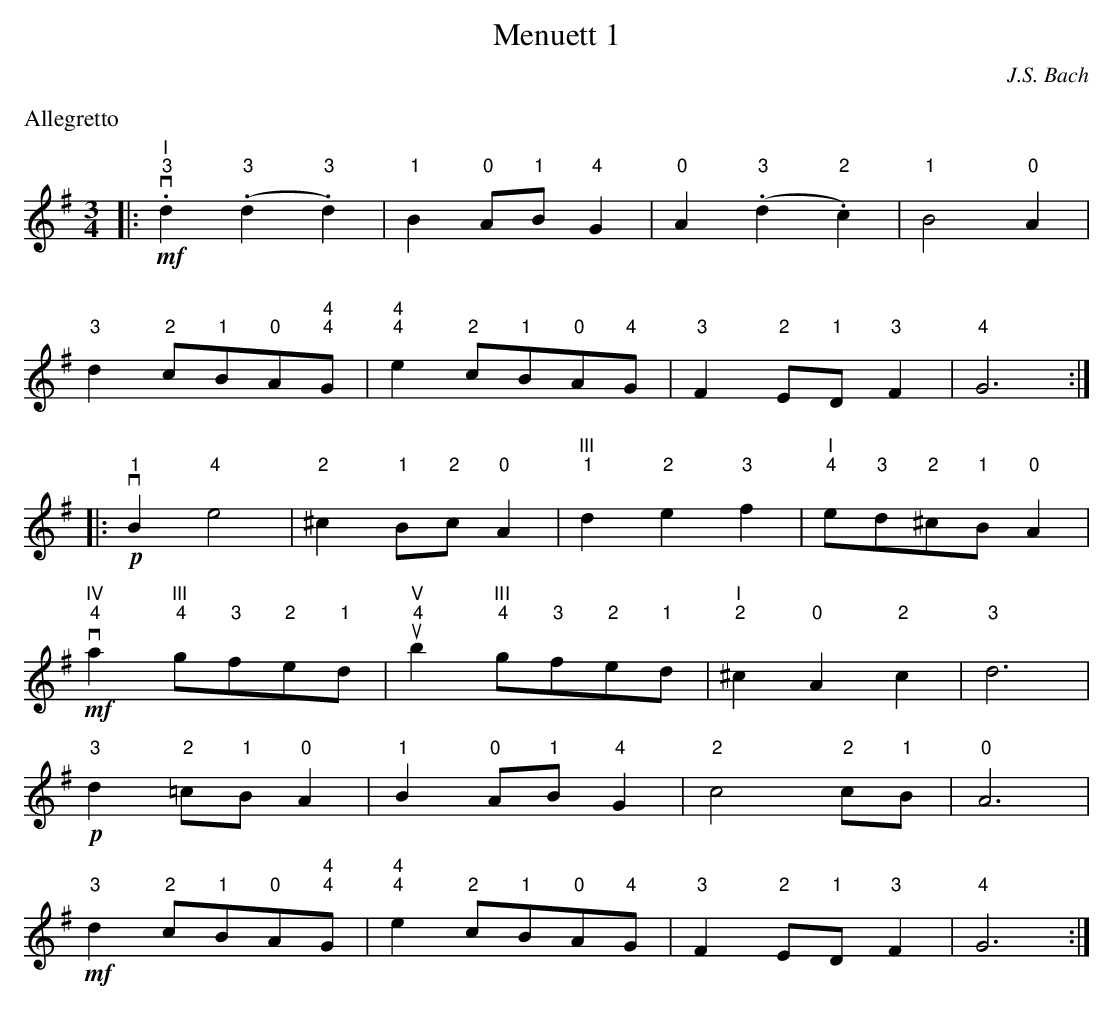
X:1
T: Menuett 1
C: J.S. Bach
C:
C:
P: Allegretto
M: 3/4
L: 1/8
K: G
|: +mf+ v"I""3".d2("3".d2"3".d2) | "1"B2"0"A"1"B"4"G2 | "0"A2("3".d2."2"c2) | "1"B4"0"A2 |
" "" ""3"d2"2"c"1"B"0"A"4""4"G | "4""4"e2"2"c"1"B"0"A"4"G | "3"F2"2"E"1"D"3"F2 | "4"G6 :|
|: +p+ v"1"B2"4"e4 | "2"^c2"1"B"2"c"0"A2 | "III""1"d2"2"e2"3"f2 | "I""4"e"3"d"2"^c"1"B"0"A2 |
+mf+ v"IV""4"a2"III""4"g"3"f"2"e"1"d | u"V""4"b2"III""4"g"3"f"2"e"1"d | "I""2"^c2"0"A2"2"c2 | "3"d6 |
+p+ "3"d2"2"=c"1"B"0"A2 | "1"B2"0"A"1"B"4"G2 | "2"c4"2"c"1"B | "0"A6 |
+mf+ "3"d2"2"c"1"B"0"A"4""4"G | "4""4"e2"2"c"1"B"0"A"4"G | "3"F2"2"E"1"D"3"F2 | "4"G6 :|
